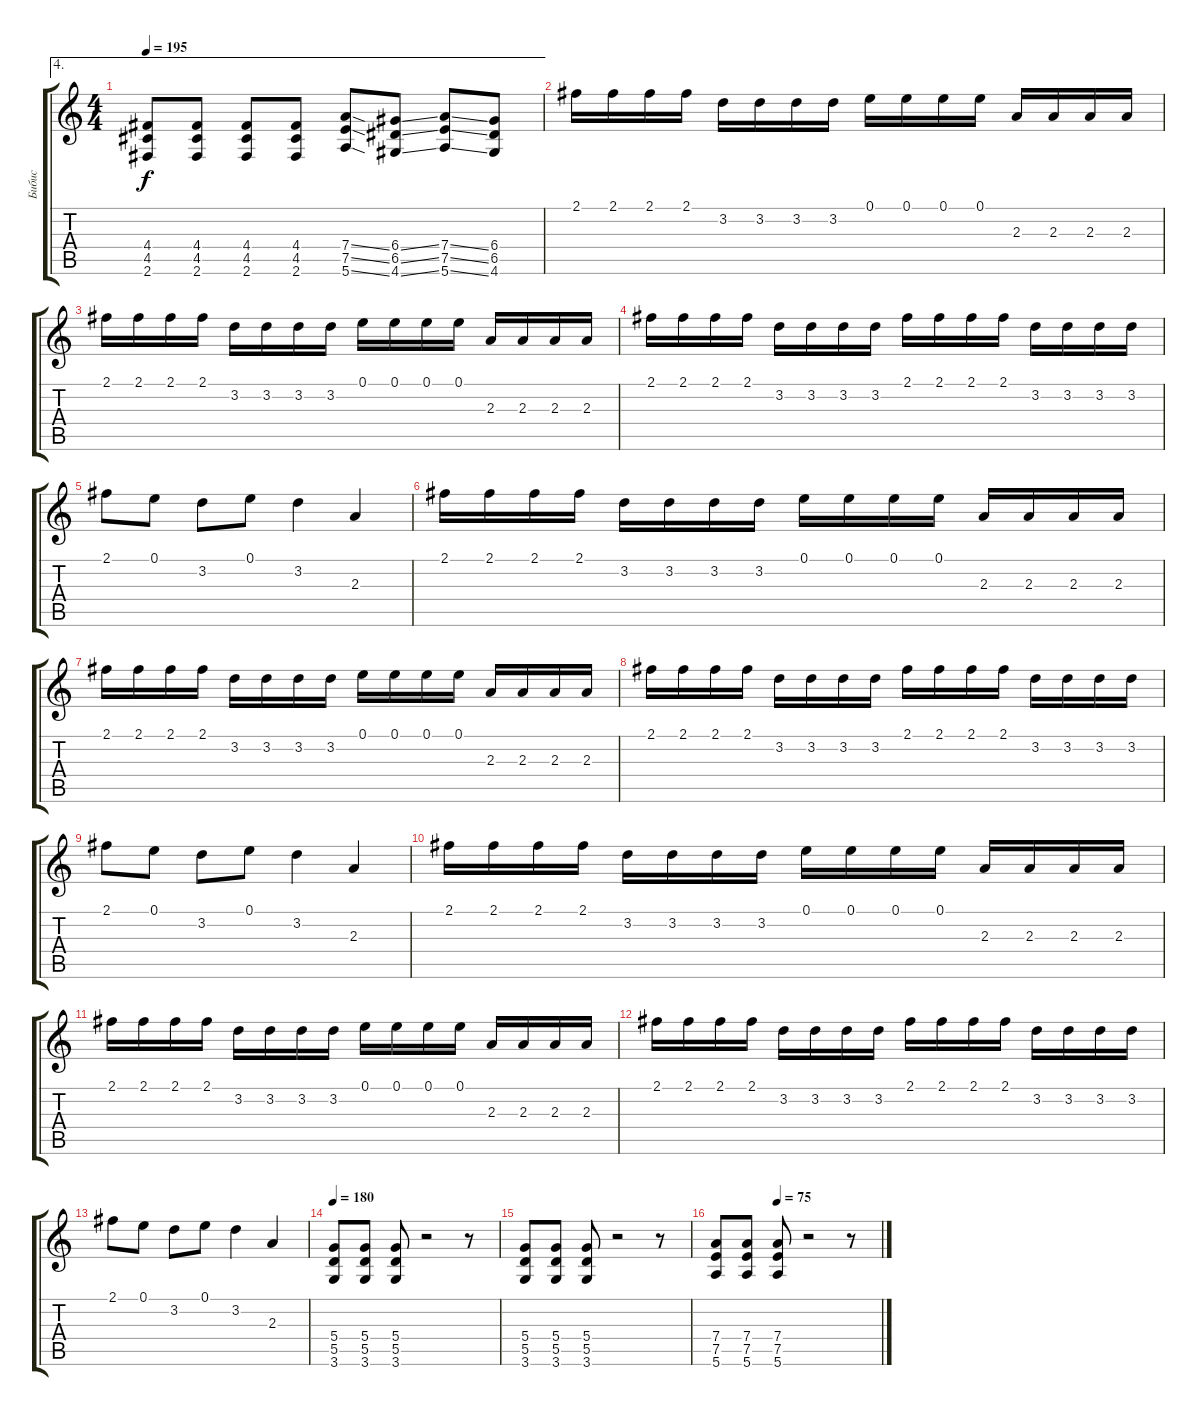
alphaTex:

\track ("Бибис" "Бибис") {instrument distortionguitar}
\staff {score tabs}
\tuning (E4 B3 G3 D3 A2 E2) {hide}
\ae 4
\ts (4 4)
\tempo 195
\clef g2
\ks c
(4.4 4.5 2.6).8{dy f} (4.4 4.5 2.6).8 (4.4 4.5 2.6).8 (4.4 4.5 2.6).8 (7.4{ss} 7.5{ss} 5.6{ss}).8 (6.4{ss} 6.5{ss} 4.6{ss}).8 (7.4{ss} 7.5{ss} 5.6{ss}).8 (6.4 6.5 4.6).8 |
2.1.16 2.1.16 2.1.16 2.1.16 3.2.16 3.2.16 3.2.16 3.2.16 0.1.16 0.1.16 0.1.16 0.1.16 2.3.16 2.3.16 2.3.16 2.3.16 |
2.1.16 2.1.16 2.1.16 2.1.16 3.2.16 3.2.16 3.2.16 3.2.16 0.1.16 0.1.16 0.1.16 0.1.16 2.3.16 2.3.16 2.3.16 2.3.16 |
2.1.16 2.1.16 2.1.16 2.1.16 3.2.16 3.2.16 3.2.16 3.2.16 2.1.16 2.1.16 2.1.16 2.1.16 3.2.16 3.2.16 3.2.16 3.2.16 |
2.1.8 0.1.8 3.2.8 0.1.8 3.2.4 2.3.4 |
2.1.16 2.1.16 2.1.16 2.1.16 3.2.16 3.2.16 3.2.16 3.2.16 0.1.16 0.1.16 0.1.16 0.1.16 2.3.16 2.3.16 2.3.16 2.3.16 |
2.1.16 2.1.16 2.1.16 2.1.16 3.2.16 3.2.16 3.2.16 3.2.16 0.1.16 0.1.16 0.1.16 0.1.16 2.3.16 2.3.16 2.3.16 2.3.16 |
2.1.16 2.1.16 2.1.16 2.1.16 3.2.16 3.2.16 3.2.16 3.2.16 2.1.16 2.1.16 2.1.16 2.1.16 3.2.16 3.2.16 3.2.16 3.2.16 |
2.1.8 0.1.8 3.2.8 0.1.8 3.2.4 2.3.4 |
2.1.16{balance 4} 2.1.16 2.1.16 2.1.16 3.2.16 3.2.16 3.2.16 3.2.16 0.1.16 0.1.16 0.1.16 0.1.16 2.3.16 2.3.16 2.3.16 2.3.16 |
2.1.16{balance 10} 2.1.16 2.1.16 2.1.16 3.2.16 3.2.16 3.2.16 3.2.16 0.1.16 0.1.16 0.1.16 0.1.16 2.3.16 2.3.16 2.3.16 2.3.16 |
2.1.16{balance 4} 2.1.16 2.1.16 2.1.16 3.2.16 3.2.16 3.2.16 3.2.16 2.1.16 2.1.16 2.1.16 2.1.16 3.2.16 3.2.16 3.2.16 3.2.16 |
2.1.8{balance 10} 0.1.8 3.2.8 0.1.8 3.2.4 2.3.4 |
\tempo 180
(5.4 5.5 3.6).8 (5.4 5.5 3.6).8 (5.4 5.5 3.6).8 r.2 r.8 |
(5.4 5.5 3.6).8 (5.4 5.5 3.6).8 (5.4 5.5 3.6).8 r.2 r.8 |
\tempo (75 0.375)
(7.4 7.5 5.6).8 (7.4 7.5 5.6).8 (7.4 7.5 5.6).8 r.2 r.8
